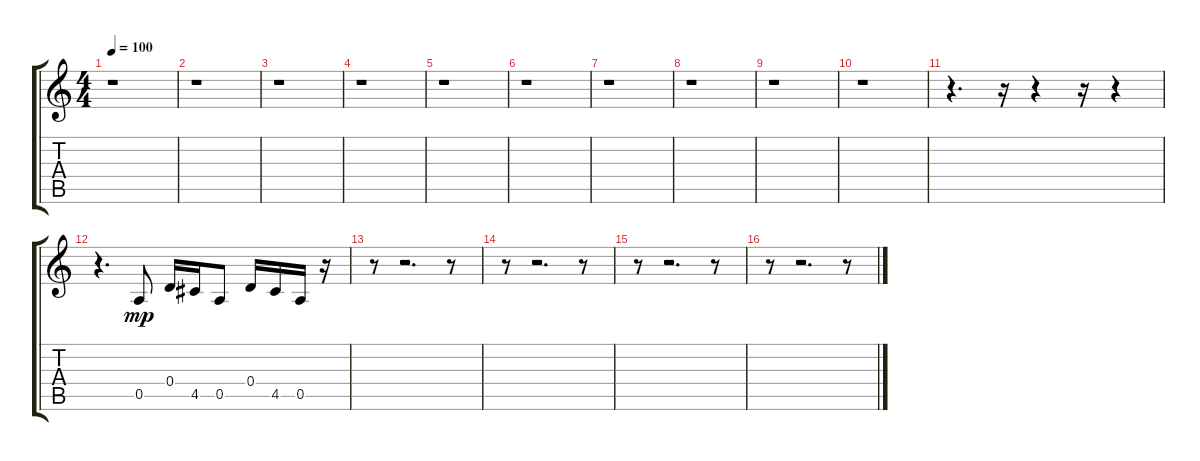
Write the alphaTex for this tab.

\track "" {instrument electricbassfinger}
\staff {score tabs}
\tuning (E4 B3 G3 D3 A2 E2) {hide}
\ts (4 4)
\tempo 100
\clef g2
\ks c
r.1{dy mp} |
r.1 |
r.1 |
r.1 |
r.1 |
r.1 |
r.1 |
r.1 |
r.1 |
r.1 |
r.4{d} r.16 r.4 r.16 r.4 |
r.4{d} 0.5.8 0.4.16 4.5.16 0.5.8 0.4.16 4.5.16 0.5.16 r.16 |
r.8 r.2{d} r.8 |
r.8 r.2{d} r.8 |
r.8 r.2{d} r.8 |
r.8 r.2{d} r.8
